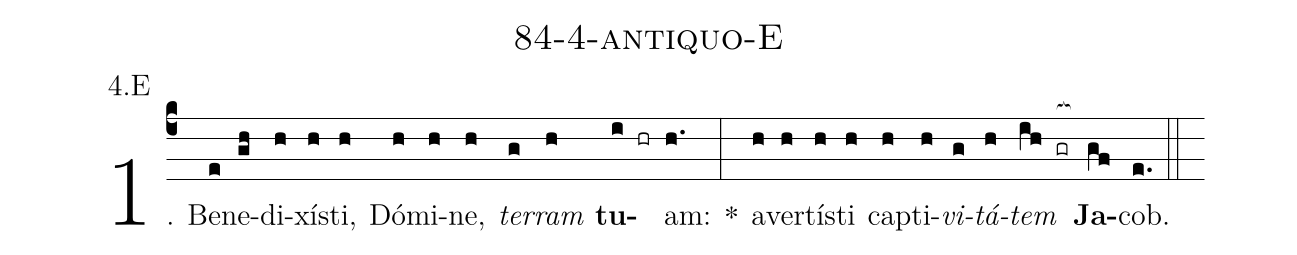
name: 84-4-antiquo-E;
annotation: 4.E;
%%
(c4)1. Be(e)ne(gh)di(h)xís(h)ti,(h) Dó(h)mi(h)ne,(h) <i>ter</i>(g)<i>ram</i>(h) <b>tu</b>(i hr)am:(h.) *(:) a(h)ver(h)tís(h)ti(h) cap(h)ti(h)<i>vi</i>(g)<i>tá</i>(h)<i>tem</i>(ih gr[ocb:1{]) <b>Ja</b>(gf[ocb:0}])cob.(e.) (::)
